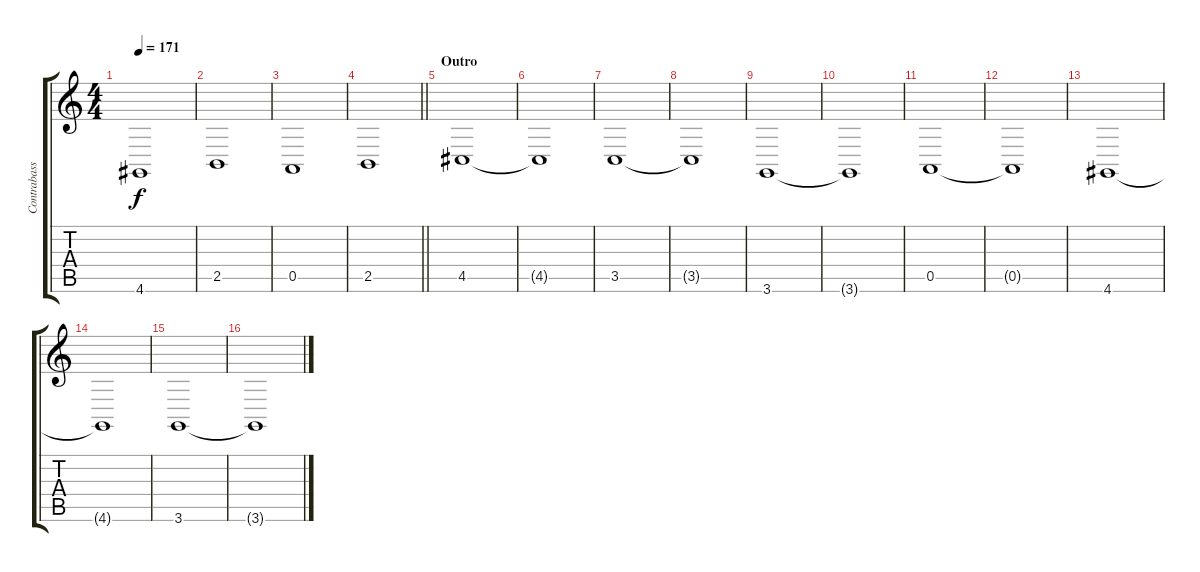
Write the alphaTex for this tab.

\track ("Contrabass" "Contrabass") {instrument cello}
\staff {score tabs}
\tuning (E4 B3 G3 D3 A2 E2) {hide}
\ts (4 4)
\tempo 171
\clef g2
\ks c
4.6.1{dy f} |
2.5.1 |
0.5.1 |
\barLineRight lightlight
2.5.1 |
\section ("" "Outro")
4.5.1 |
4.5{t}.1 |
3.5.1 |
3.5{t}.1 |
3.6.1 |
3.6{t}.1 |
0.5.1 |
0.5{t}.1 |
4.6.1 |
4.6{t}.1 |
3.6.1 |
3.6{t}.1
